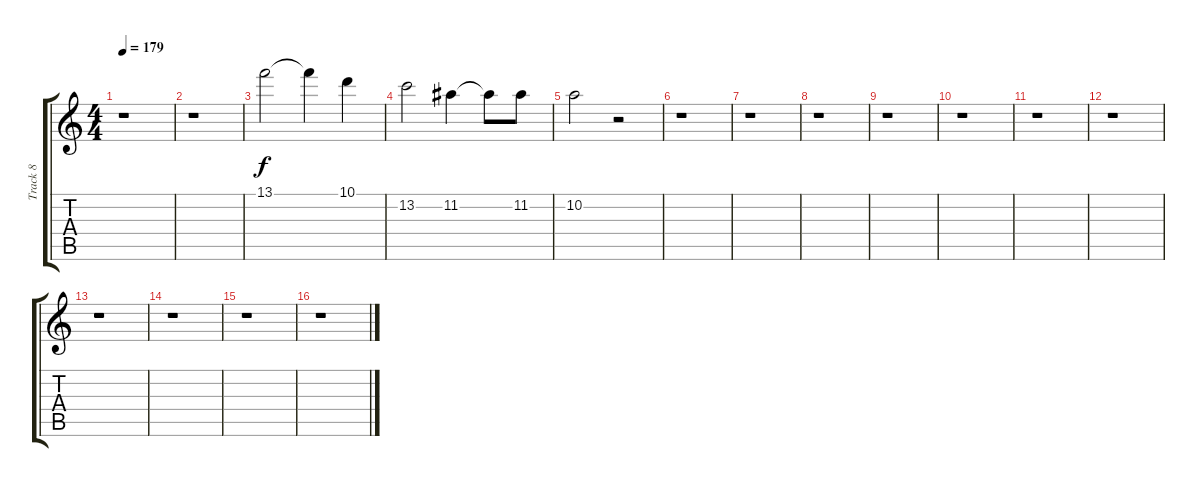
\track ("Track 8" "Track 8") {instrument overdrivenguitar}
\staff {score tabs}
\tuning (E4 B3 G3 D3 A2 E2) {hide}
\ts (4 4)
\tempo 179
\clef g2
\ks c
r.1{dy f} |
r.1 |
13.1.2 13.1{t}.4 10.1.4 |
13.2.2 11.2.4 11.2{t}.8 11.2.8 |
10.2.2 r.2 |
r.1 |
r.1 |
r.1 |
r.1 |
r.1 |
r.1 |
r.1 |
r.1 |
r.1 |
r.1 |
r.1
